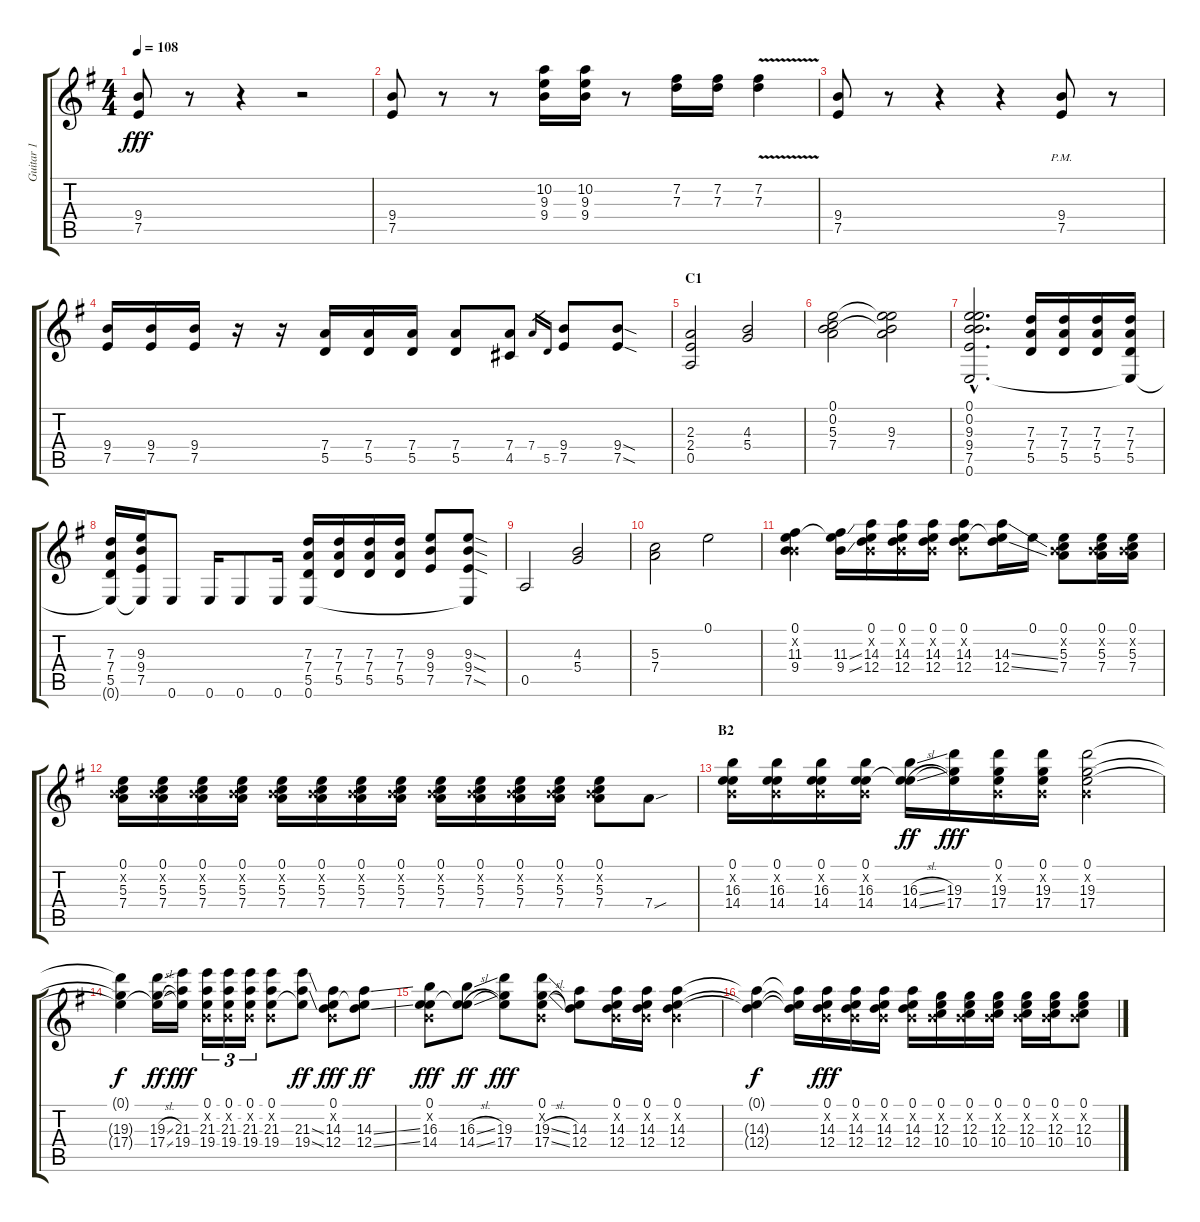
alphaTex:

\track ("Guitar 1" "Guitar 1") {instrument distortionguitar}
\staff {score tabs}
\tuning (E4 B3 G3 D3 A2 E2) {hide}
\ts (4 4)
\tempo 108
\clef g2
\ks g
(9.4 7.5).8{dy fff} r.8 r.4 r.2 |
(9.4 7.5).8 r.8 r.8 (10.2 9.3 9.4).16 (10.2 9.3 9.4).16 r.8 (7.2 7.3).16 (7.2 7.3).16 (7.2{v} 7.3{v}).4 |
(9.4 7.5).8 r.8 r.4 r.4 (9.4{pm} 7.5{pm}).8 r.8 |
(9.4 7.5).16 (9.4 7.5).16 (9.4 7.5).16 r.16 r.16 (7.4 5.5).16 (7.4 5.5).16 (7.4 5.5).16 (7.4 5.5).8 (7.4 4.5).8 7.4.16{gr} 5.5.16{gr} (9.4 7.5).8 (9.4{sod} 7.5{sod}).8 |
\section ("" "C1")
(2.3 2.4 0.5).2 (4.3 5.4).2 |
(0.1 0.2 5.3 7.4).2 (0.1{t} 0.2{t} 9.3 7.4).2 |
(0.1{hac} 0.2{hac} 9.3{hac} 9.4{hac} 7.5{hac} 0.6{hac}).2{d} (7.3 7.4 5.5).16 (7.3 7.4 5.5).16 (7.3 7.4 5.5).16 (7.3 7.4 5.5 0.6{t}).16 |
(7.3 7.4 5.5 0.6{t}).16 (9.3 9.4 7.5 0.6{t}).16 0.6.8 0.6.16 0.6.8 0.6.16 (7.3 7.4 5.5 0.6).16 (7.3 7.4 5.5).16 (7.3 7.4 5.5).16 (7.3 7.4 5.5).16 (9.3 9.4 7.5).8 (9.3{sod} 9.4{sod} 7.5{sod} 0.6{t}).8 |
0.5.2 (4.3 5.4).2 |
(5.3 7.4).2 0.1.2 |
(0.1 0.2{x} 11.3 9.4).4 (0.1{t} 11.3{ss} 9.4{ss}).16 (0.1 0.2{x} 14.3 12.4).16 (0.1 0.2{x} 14.3 12.4).16 (0.1 0.2{x} 14.3 12.4).16 (0.1 0.2{x} 14.3 12.4).8 (0.1{t} 14.3{ss} 12.4{ss}).16 0.1.16 (0.1 0.2{x} 5.3 7.4).8 (0.1 0.2{x} 5.3 7.4).16 (0.1 0.2{x} 5.3 7.4).16 |
(0.1 0.2{x} 5.3 7.4).16 (0.1 0.2{x} 5.3 7.4).16 (0.1 0.2{x} 5.3 7.4).16 (0.1 0.2{x} 5.3 7.4).16 (0.1 0.2{x} 5.3 7.4).16 (0.1 0.2{x} 5.3 7.4).16 (0.1 0.2{x} 5.3 7.4).16 (0.1 0.2{x} 5.3 7.4).16 (0.1 0.2{x} 5.3 7.4).16 (0.1 0.2{x} 5.3 7.4).16 (0.1 0.2{x} 5.3 7.4).16 (0.1 0.2{x} 5.3 7.4).16 (0.1 0.2{x} 5.3 7.4).8 7.4{sou}.8 |
\section ("" "B2")
(0.1 0.2{x} 16.3 14.4).16 (0.1 0.2{x} 16.3 14.4).16 (0.1 0.2{x} 16.3 14.4).16 (0.1 0.2{x} 16.3 14.4).16 (0.1{t} 16.3{sl} 14.4{sl}).16{dy ff} (0.1{t} 19.3 17.4).16{dy fff} (0.1 0.2{x} 19.3 17.4).16 (0.1 0.2{x} 19.3 17.4).16 (0.1 0.2{x} 19.3 17.4).2 |
(0.1{t} 19.3{t} 17.4{t}).4{dy f} (0.1{t} 19.3{sl} 17.4{sl}).16{dy ff} (0.1{t} 21.3 19.4).16{dy fff} (0.1 0.2{x} 21.3 19.4).16{tu (3 2)} (0.1 0.2{x} 21.3 19.4).16{tu (3 2)} (0.1 0.2{x} 21.3 19.4).16{tu (3 2)} (0.1 0.2{x} 21.3 19.4).8 (0.1{t} 21.3{ss} 19.4{ss}).8{dy ff} (0.1 0.2{x} 14.3 12.4).8{dy fff} (0.1{t} 14.3{ss} 12.4{ss}).8{dy ff} |
(0.1 0.2{x} 16.3 14.4).8{dy fff} (0.1{t} 16.3{sl} 14.4{sl}).8{dy ff} (0.1{t} 19.3 17.4).8{dy fff} (0.1 0.2{x} 19.3{sl} 17.4{sl}).8 (0.1{t} 14.3 12.4).8 (0.1 0.2{x} 14.3 12.4).16 (0.1 0.2{x} 14.3 12.4).16 (0.1 0.2{x} 14.3 12.4).4 |
(0.1{t} 14.3{t} 12.4{t}).4{dy f} (0.1{t} 14.3{t} 12.4{t}).16 (0.1 0.2{x} 14.3 12.4).16{dy fff} (0.1 0.2{x} 14.3 12.4).16 (0.1 0.2{x} 14.3 12.4).16 (0.1 0.2{x} 14.3 12.4).16 (0.1 0.2{x} 12.3 10.4).16 (0.1 0.2{x} 12.3 10.4).16 (0.1 0.2{x} 12.3 10.4).16 (0.1 0.2{x} 12.3 10.4).16 (0.1 0.2{x} 12.3 10.4).16 (0.1 0.2{x} 12.3{ss} 10.4{ss}).8
